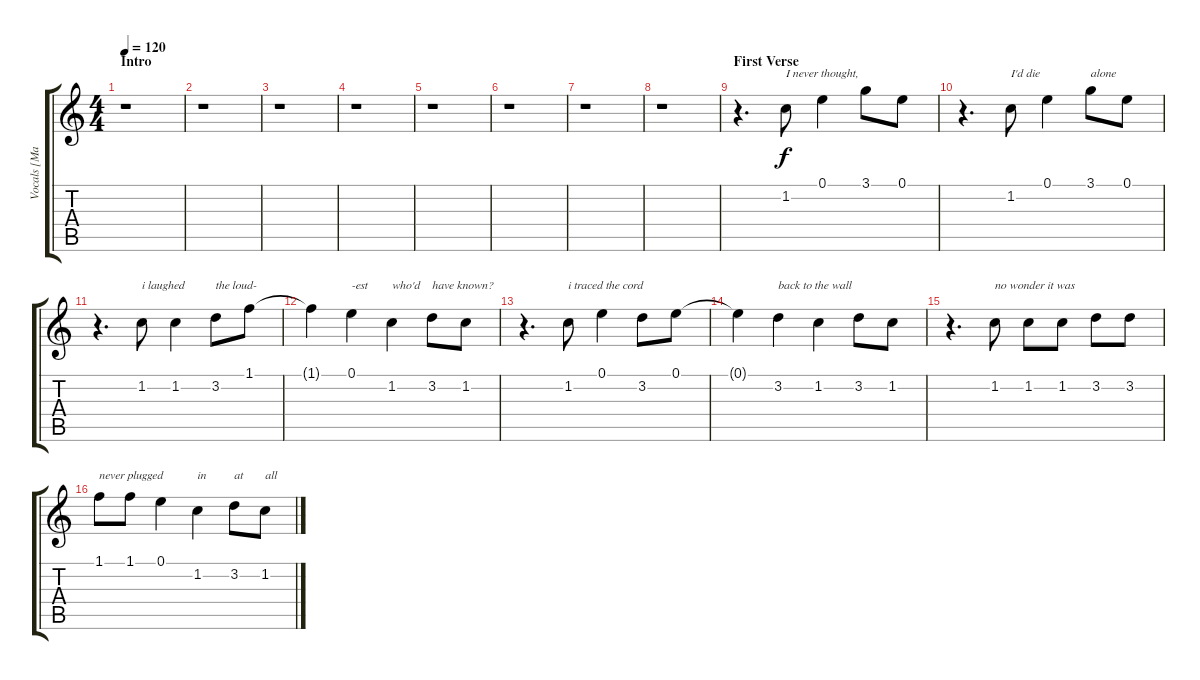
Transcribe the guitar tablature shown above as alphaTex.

\track ("Vocals [Mark Hoppus, Tom Delonge]" "Vocals [Ma") {instrument electricguitarjazz}
\staff {score tabs}
\tuning (E4 B3 G3 D3 A2 E2) {hide}
\ts (4 4)
\section ("" "Intro")
\tempo 120
\tempo 130
\tempo 120
\clef g2
\ks c
r.1{dy f instrument electricguitarjazz} |
r.1 |
r.1 |
r.1 |
r.1 |
r.1 |
r.1 |
r.1 |
\section ("" "First Verse")
r.4{d} 1.2.8{txt "I never thought,"} 0.1.4 3.1.8 0.1.8 |
r.4{d} 1.2.8{txt "I'd die"} 0.1.4 3.1.8{txt "alone"} 0.1.8 |
r.4{d} 1.2.8{txt "i laughed"} 1.2.4 3.2.8{txt "the loud-"} 1.1.8 |
1.1{t}.4 0.1.4{txt "-est"} 1.2.4{txt "who'd"} 3.2.8{txt "have known?"} 1.2.8 |
r.4{d} 1.2.8{txt "i traced the cord"} 0.1.4 3.2.8 0.1.8 |
0.1{t}.4 3.2.4{txt "back to the wall"} 1.2.4 3.2.8 1.2.8 |
r.4{d} 1.2.8{txt "no wonder it was"} 1.2.8 1.2.8 3.2.8 3.2.8 |
1.1.8{txt "never plugged "} 1.1.8 0.1.4 1.2.4{txt "in"} 3.2.8{txt "at"} 1.2.8{txt "all"}
